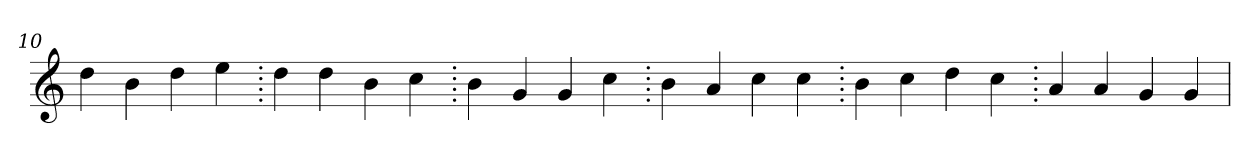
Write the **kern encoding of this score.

**kern
*part1
*staff1
*clefG2
=10.
4dd
4b
4dd
4ee
=20.
4dd
4dd
4b
4cc
=30.
4b
4g
4g
4cc
=40.
4b
4a
4cc
4cc
=50.
4b
4cc
4dd
4cc
=60.
4a
4a
4g
4g
=
*-
